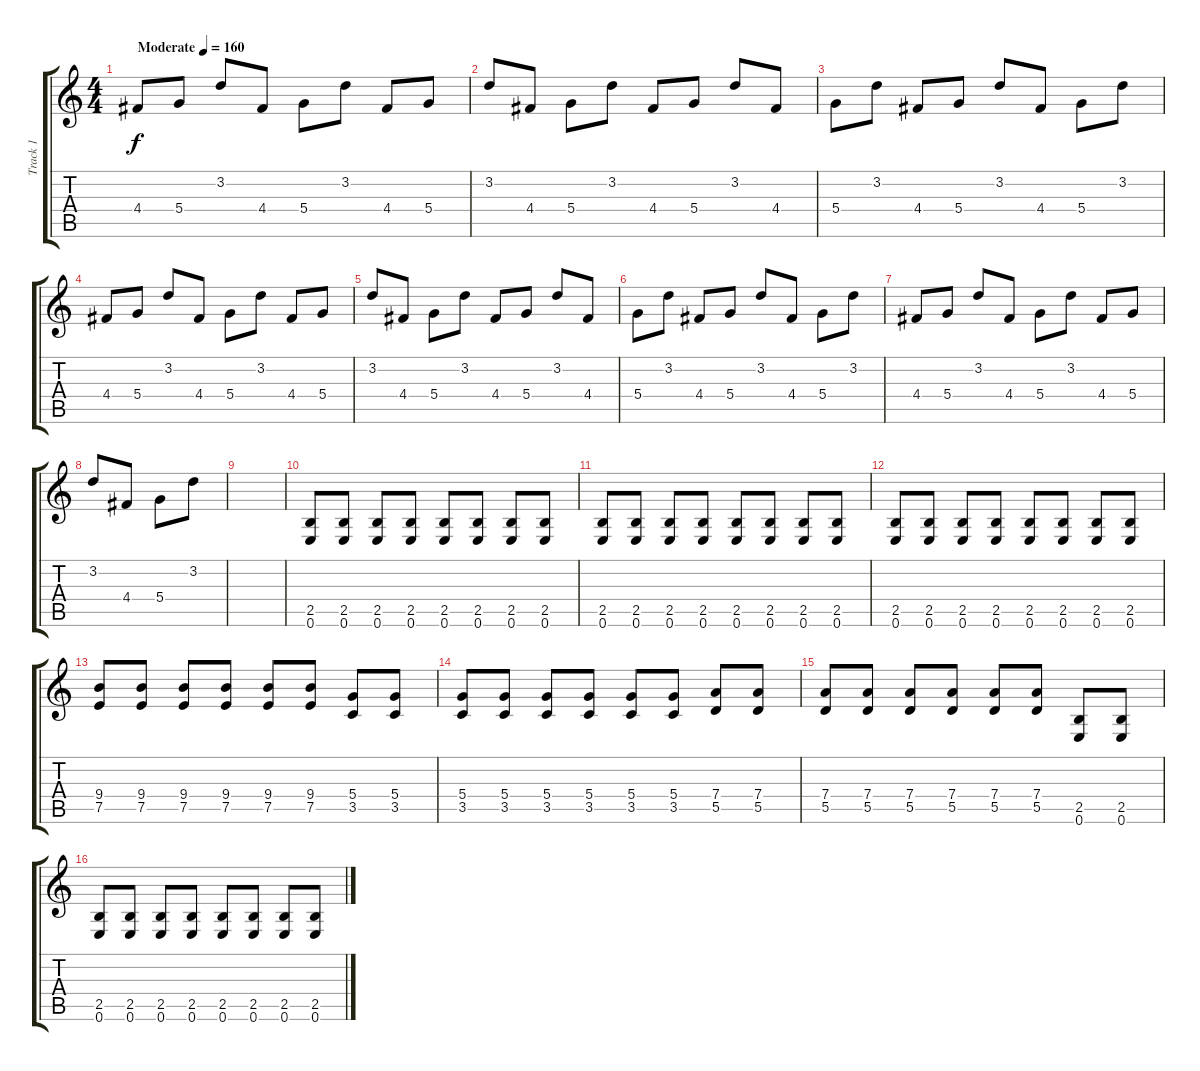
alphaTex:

\track ("Track 1" "Track 1") {instrument overdrivenguitar}
\staff {score tabs}
\tuning (E4 B3 G3 D3 A2 E2) {hide}
\ts (4 4)
\tempo (160 "Moderate")
\clef g2
\ks c
4.4.8{dy f instrument overdrivenguitar} 5.4.8 3.2.8 4.4.8 5.4.8 3.2.8 4.4.8 5.4.8 |
3.2.8 4.4.8 5.4.8 3.2.8 4.4.8 5.4.8 3.2.8 4.4.8 |
5.4.8 3.2.8 4.4.8 5.4.8 3.2.8 4.4.8 5.4.8 3.2.8 |
4.4.8 5.4.8 3.2.8 4.4.8 5.4.8 3.2.8 4.4.8 5.4.8 |
3.2.8 4.4.8 5.4.8 3.2.8 4.4.8 5.4.8 3.2.8 4.4.8 |
5.4.8 3.2.8 4.4.8 5.4.8 3.2.8 4.4.8 5.4.8 3.2.8 |
4.4.8 5.4.8 3.2.8 4.4.8 5.4.8 3.2.8 4.4.8 5.4.8 |
3.2.8 4.4.8 5.4.8 3.2.8 |
|
(2.5 0.6).8 (2.5 0.6).8 (2.5 0.6).8 (2.5 0.6).8 (2.5 0.6).8 (2.5 0.6).8 (2.5 0.6).8 (2.5 0.6).8 |
(2.5 0.6).8 (2.5 0.6).8 (2.5 0.6).8 (2.5 0.6).8 (2.5 0.6).8 (2.5 0.6).8 (2.5 0.6).8 (2.5 0.6).8 |
(2.5 0.6).8 (2.5 0.6).8 (2.5 0.6).8 (2.5 0.6).8 (2.5 0.6).8 (2.5 0.6).8 (2.5 0.6).8 (2.5 0.6).8 |
(9.4 7.5).8 (9.4 7.5).8 (9.4 7.5).8 (9.4 7.5).8 (9.4 7.5).8 (9.4 7.5).8 (5.4 3.5).8 (5.4 3.5).8 |
(5.4 3.5).8 (5.4 3.5).8 (5.4 3.5).8 (5.4 3.5).8 (5.4 3.5).8 (5.4 3.5).8 (7.4 5.5).8 (7.4 5.5).8 |
(7.4 5.5).8 (7.4 5.5).8 (7.4 5.5).8 (7.4 5.5).8 (7.4 5.5).8 (7.4 5.5).8 (2.5 0.6).8 (2.5 0.6).8 |
(2.5 0.6).8 (2.5 0.6).8 (2.5 0.6).8 (2.5 0.6).8 (2.5 0.6).8 (2.5 0.6).8 (2.5 0.6).8 (2.5 0.6).8
